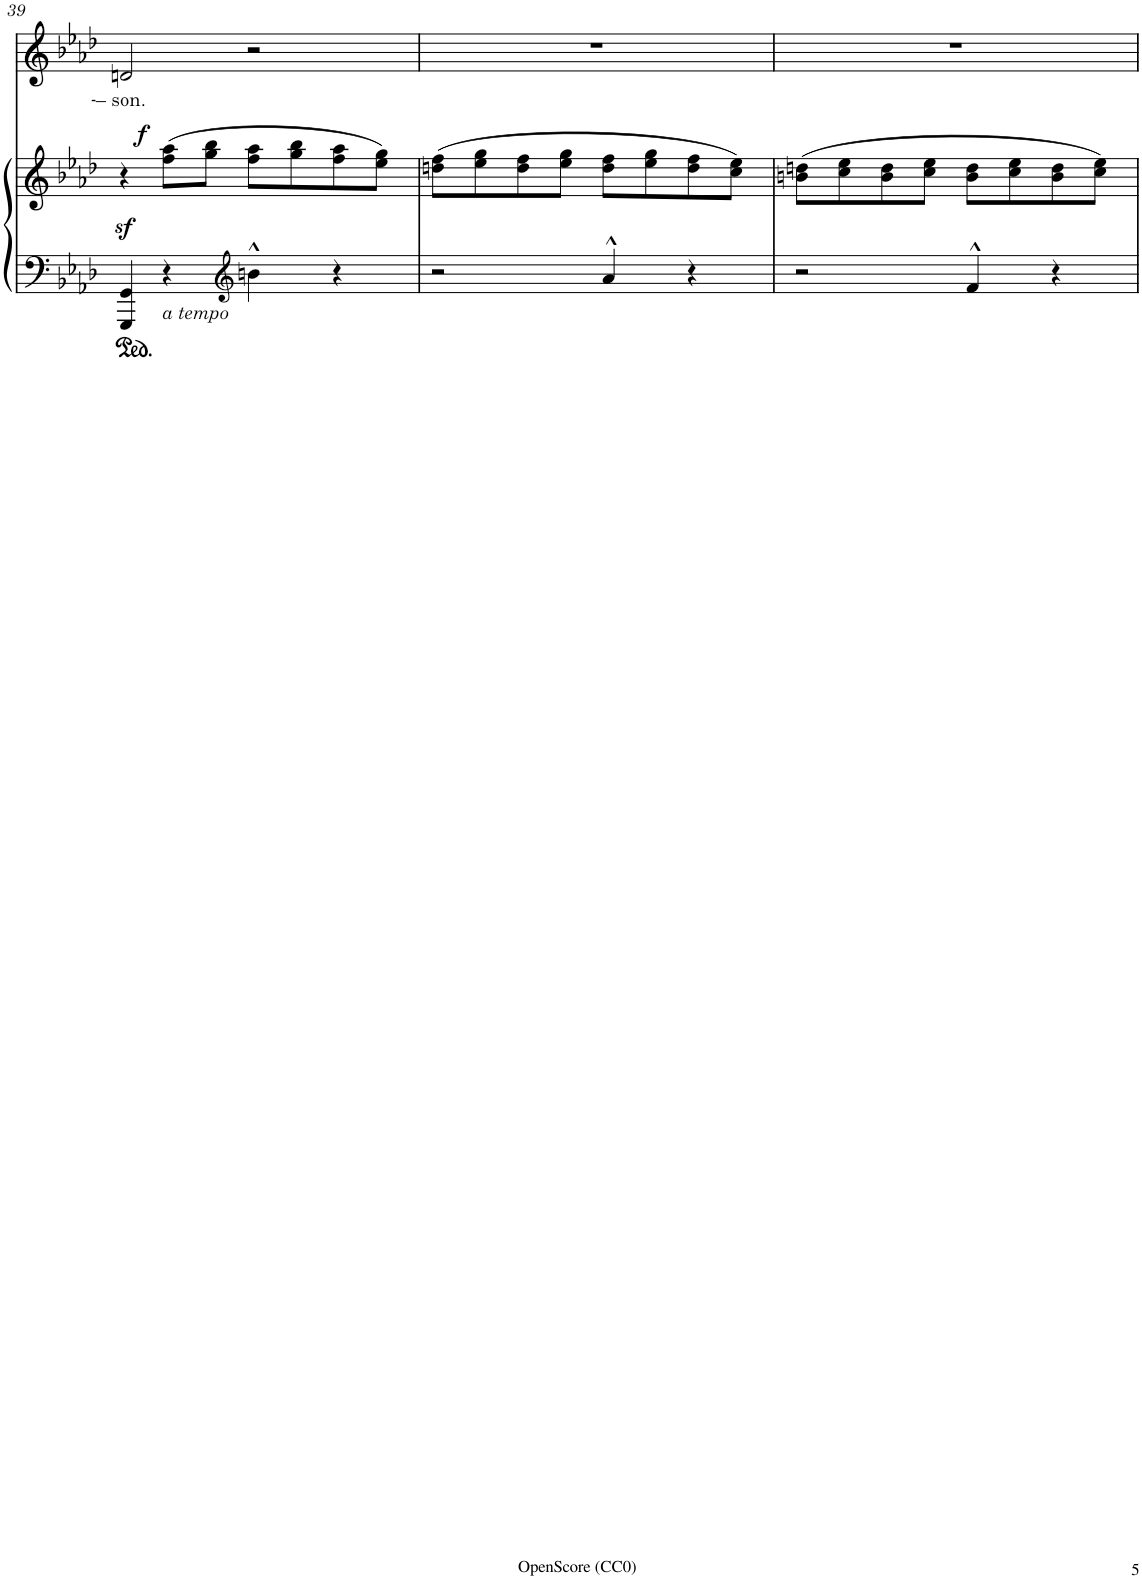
**kern	**kern	**dynam	**kern	**text
*part2	*part2	*part2	*part1	*part1
*staff3	*staff2	*staff2/3	*staff1	*staff1
*I"Piano	*	*	*I"Chant Voice	*
*I'Pno	*	*	*	*
!!LO:PB:g=z
*clefF4	*clefG2	*	*clefG2	*
*k[b-e-a-d-]	*k[b-e-a-d-]	*	*k[b-e-a-d-]	*
*M4/4	*M4/4	*	*M4/4	*
*met(c)	*met(c)	*	*met(c)	*
=39	=39	=39	=39	=39
!	!	!	!	!LO:LY:b
4GGG/z> 4GG/z>	4r	.	2dn/	-– son.
!LO:TX:b:i:t=a tempo	!	!	!	!
!	!	!LO:DY:a	!	!
4r	(8ff\ 8aa-\L	f	.	.
.	8gg\ 8bb-\J	.	.	.
*clefG2	*	*	*	*
4bn^^\	8ff\ 8aa-\L	.	2r	.
.	8gg\ 8bb-\	.	.	.
4r	8ff\ 8aa-\	.	.	.
.	8ee-\ 8gg\J)	.	.	.
=40	=40	=40	=40	=40
2r	(8ddn\ 8ff\L	.	1r	.
.	8ee-\ 8gg\	.	.	.
.	8dd\ 8ff\	.	.	.
.	8ee-\ 8gg\J	.	.	.
4a-^^/	8dd\ 8ff\L	.	.	.
.	8ee-\ 8gg\	.	.	.
4r	8dd\ 8ff\	.	.	.
.	8cc\ 8ee-\J)	.	.	.
=41	=41	=41	=41	=41
2r	(8bn\ 8ddn\L	.	1r	.
.	8cc\ 8ee-\	.	.	.
.	8b\ 8dd\	.	.	.
.	8cc\ 8ee-\J	.	.	.
4f^^/	8b\ 8dd\L	.	.	.
.	8cc\ 8ee-\	.	.	.
4r	8b\ 8dd\	.	.	.
.	8cc\ 8ee-\J)	.	.	.
=	=	=	=	=
*-	*-	*-	*-	*-
